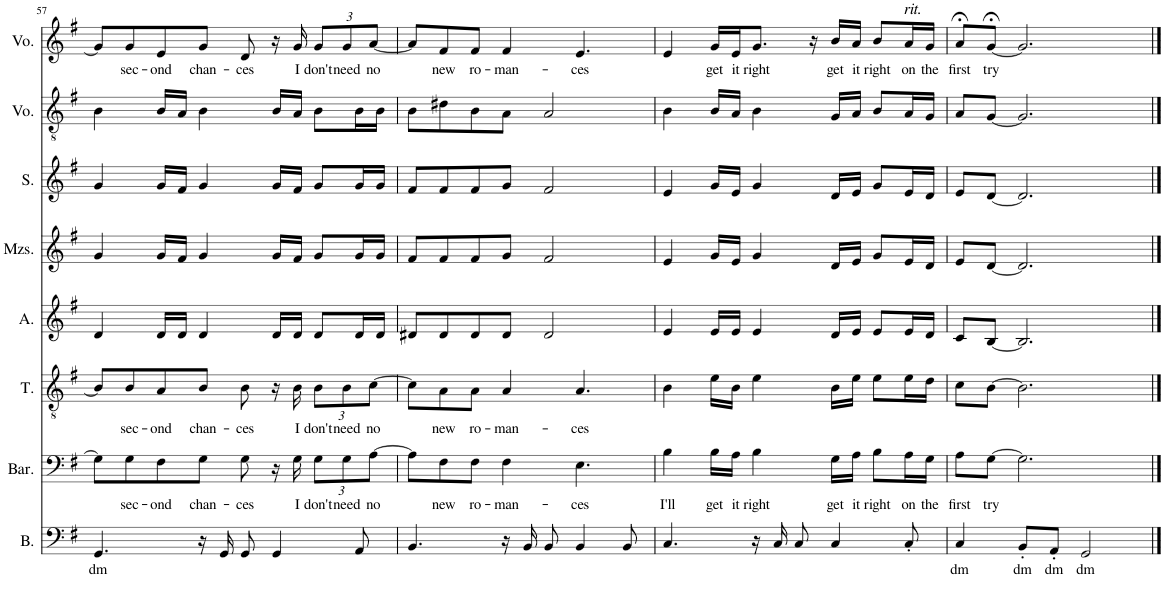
**kern	**text	**kern	**text	**kern	**text	**kern	**kern	**kern	**kern	**kern	**text
*part8	*part8	*part7	*part7	*part6	*part6	*part5	*part4	*part3	*part2	*part1	*part1
*staff8	*staff8	*staff7	*staff7	*staff6	*staff6	*staff5	*staff4	*staff3	*staff2	*staff1	*staff1
*I"Bass	*	*I"Baritone	*	*I"Tenor	*	*I"Alto	*I"Mezzo-soprano	*I"Soprano	*I"Voice	*I"Voice	*
*I'B.	*	*I'Bar.	*	*I'T.	*	*I'A.	*I'Mzs.	*I'S.	*I'Vo.	*I'Vo.	*
!!LO:PB:g=z
*clefF4	*	*clefF4	*	*clefGv2	*	*clefG2	*clefG2	*clefG2	*clefGv2	*clefG2	*
*k[f#]	*	*k[f#]	*	*k[f#]	*	*k[f#]	*k[f#]	*k[f#]	*k[f#]	*k[f#]	*
*M4/4	*	*M4/4	*	*M4/4	*	*M4/4	*M4/4	*M4/4	*M4/4	*M4/4	*
=57	=57	=57	=57	=57	=57	=57	=57	=57	=57	=57	=57
!	!LO:LY:b	!	!	!	!	!	!	!	!	!	!
4.GG/	dm	8G\L]	.	8B/L]	.	4d/	4g/	4g/	4B\	8g/L]	.
!	!	!	!LO:LY:b	!	!LO:LY:b	!	!	!	!	!	!LO:LY:b
.	.	8G\	sec-	8B/	sec-	.	.	.	.	8g/	sec-
!	!	!	!LO:LY:b	!	!LO:LY:b	!	!	!	!	!	!LO:LY:b
.	.	8F#\	-ond	8A/	-ond	16d/LL	16g/LL	16g/LL	16B/LL	8e/	-ond
.	.	.	.	.	.	16d/JJ	16f#/JJ	16f#/JJ	16A/JJ	.	.
!	!	!	!LO:LY:b	!	!LO:LY:b	!	!	!	!	!	!LO:LY:b
16r	.	8G\J	chan-	8B/J	chan-	4d/	4g/	4g/	4B\	8g/J	chan-
16GG/	.	.	.	.	.	.	.	.	.	.	.
!	!	!	!LO:LY:b	!	!LO:LY:b	!	!	!	!	!	!LO:LY:b
8GG/	.	8G\	-ces	8B\	-ces	.	.	.	.	8d/	-ces
4GG/	.	16r	.	16r	.	16d/LL	16g/LL	16g/LL	16B/LL	16r	.
!	!	!	!LO:LY:b	!	!LO:LY:b	!	!	!	!	!	!LO:LY:b
.	.	16G\	I	16B\	I	16d/JJ	16f#/JJ	16f#/JJ	16A/JJ	16g/	I
*	*	*Xbrackettup	*	*	*	*	*	*	*	*	*
!	!	!	!LO:LY:b	!	!	!	!	!	!	!	!
*	*	*	*	*Xbrackettup	*	*	*	*	*	*	*
!	!	!	!	!	!LO:LY:b	!	!	!	!	!	!
*	*	*	*	*	*	*	*	*	*	*Xbrackettup	*
!	!	!	!	!	!	!	!	!	!	!	!LO:LY:b
.	.	12G\L	don't	12B\L	don't	8d/L	8g/L	8g/L	8B\L	12g/L	don't
!	!	!	!LO:LY:b	!	!LO:LY:b	!	!	!	!	!	!LO:LY:b
.	.	12G\	need	12B\	need	.	.	.	.	12g/	need
8AA/	.	.	.	.	.	16d/L	16g/L	16g/L	16B\L	.	.
!	!	!	!LO:LY:b	!	!LO:LY:b	!	!	!	!	!	!LO:LY:b
.	.	[12A\J	no	[12c\J	no	.	.	.	.	[12a/J	no
.	.	.	.	.	.	16d/JJ	16g/JJ	16g/JJ	16B\JJ	.	.
=58	=58	=58	=58	=58	=58	=58	=58	=58	=58	=58	=58
4.BB/	.	8A\L]	.	8c\L]	.	8d#X/L	8f#/L	8f#/L	8B\L	8a/L]	.
!	!	!	!LO:LY:b	!	!LO:LY:b	!	!	!	!	!	!LO:LY:b
.	.	8F#\	new	8A\	new	8d#/	8f#/	8f#/	8d#X\	8f#/	new
!	!	!	!LO:LY:b	!	!LO:LY:b	!	!	!	!	!	!LO:LY:b
.	.	8F#\J	ro-	8A\J	ro-	8d#/	8f#/	8f#/	8B\	8f#/J	ro-
!	!	!	!LO:LY:b	!	!LO:LY:b	!	!	!	!	!	!LO:LY:b
16r	.	4F#\	-man-	4A/	-man-	8d#/J	8g/J	8g/J	8A\J	4f#/	-man-
16BB/	.	.	.	.	.	.	.	.	.	.	.
8BB/	.	.	.	.	.	2d#/	2f#/	2f#/	2A/	.	.
!	!	!	!LO:LY:b	!	!LO:LY:b	!	!	!	!	!	!LO:LY:b
4BB/	.	4.E\	-ces	4.A/	-ces	.	.	.	.	4.e/	-ces
8BB/	.	.	.	.	.	.	.	.	.	.	.
=59	=59	=59	=59	=59	=59	=59	=59	=59	=59	=59	=59
!	!	!	!LO:LY:b	!	!	!	!	!	!	!	!
4.C/	.	4B\	I'll	4B\	.	4e/	4e/	4e/	4B\	4e/	.
!	!	!	!LO:LY:b	!	!	!	!	!	!	!	!LO:LY:b
.	.	16B\LL	get	16e\LL	.	16e/LL	16g/LL	16g/LL	16B/LL	16g/LL	get
!	!	!	!LO:LY:b	!	!	!	!	!	!	!	!LO:LY:b
.	.	16A\JJ	it	16B\JJ	.	16e/JJ	16e/JJ	16e/JJ	16A/JJ	16e/J	it
!	!	!	!LO:LY:b	!	!	!	!	!	!	!	!LO:LY:b
16r	.	4B\	right	4e\	.	4e/	4g/	4g/	4B\	8.g/J	right
16C/	.	.	.	.	.	.	.	.	.	.	.
8C/	.	.	.	.	.	.	.	.	.	.	.
.	.	.	.	.	.	.	.	.	.	16r	.
!	!	!	!LO:LY:b	!	!	!	!	!	!	!	!LO:LY:b
4C/	.	16G\LL	get	16B\LL	.	16d/LL	16d/LL	16d/LL	16G/LL	16b/LL	get
!	!	!	!LO:LY:b	!	!	!	!	!	!	!	!LO:LY:b
.	.	16A\JJ	it	16e\JJ	.	16e/JJ	16e/JJ	16e/JJ	16A/JJ	16a/JJ	it
!	!	!	!LO:LY:b	!	!	!	!	!	!	!	!LO:LY:b
.	.	8B\L	right	8e\L	.	8e/L	8g/L	8g/L	8B/L	8b/L	right
!	!	!	!	!	!	!	!	!	!	!LO:TX:a:i:t=rit.	!
!	!	!	!LO:LY:b	!	!	!	!	!	!	!	!LO:LY:b
8C'/	.	16A\L	on	16e\L	.	16e/L	16e/L	16e/L	16A/L	16a/L	on
!	!	!	!LO:LY:b	!	!	!	!	!	!	!	!LO:LY:b
.	.	16G\JJ	the	16d\JJ	.	16d/JJ	16d/JJ	16d/JJ	16G/JJ	16g/JJ	the
=60	=60	=60	=60	=60	=60	=60	=60	=60	=60	=60	=60
!	!LO:LY:b	!	!LO:LY:b	!	!	!	!	!	!	!	!LO:LY:b
4C/	dm	8A\L	first	8c\L	.	8c/L	8e/L	8e/L	8A/L	8a;</L	first
!	!	!	!LO:LY:b	!	!	!	!	!	!	!	!LO:LY:b
.	.	[8G\J	try	[8B\J	.	[8B/J	[8d/J	[8d/J	[8G/J	[8g;</J	try
!	!LO:LY:b	!	!	!	!	!	!	!	!	!	!
8BB'/L	dm	2.G\]	.	2.B\]	.	2.B/]	2.d/]	2.d/]	2.G/]	2.g/]	.
!	!LO:LY:b	!	!	!	!	!	!	!	!	!	!
8AA'/J	dm	.	.	.	.	.	.	.	.	.	.
!	!LO:LY:b	!	!	!	!	!	!	!	!	!	!
2GG/	dm	.	.	.	.	.	.	.	.	.	.
==	==	==	==	==	==	==	==	==	==	==	==
*-	*-	*-	*-	*-	*-	*-	*-	*-	*-	*-	*-
